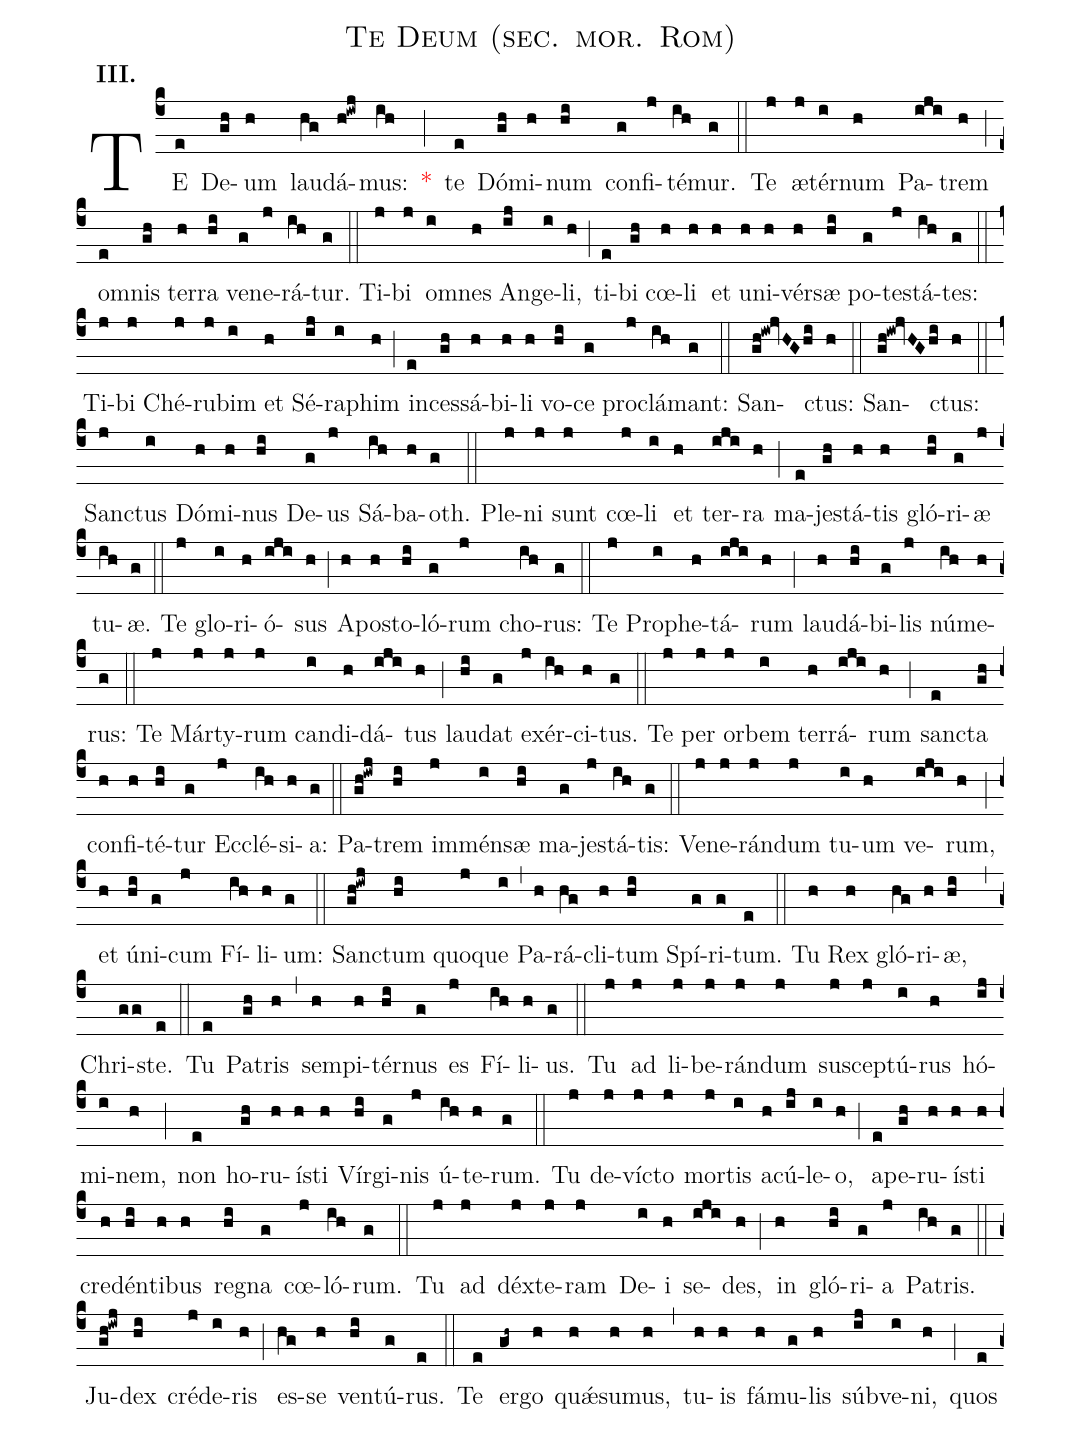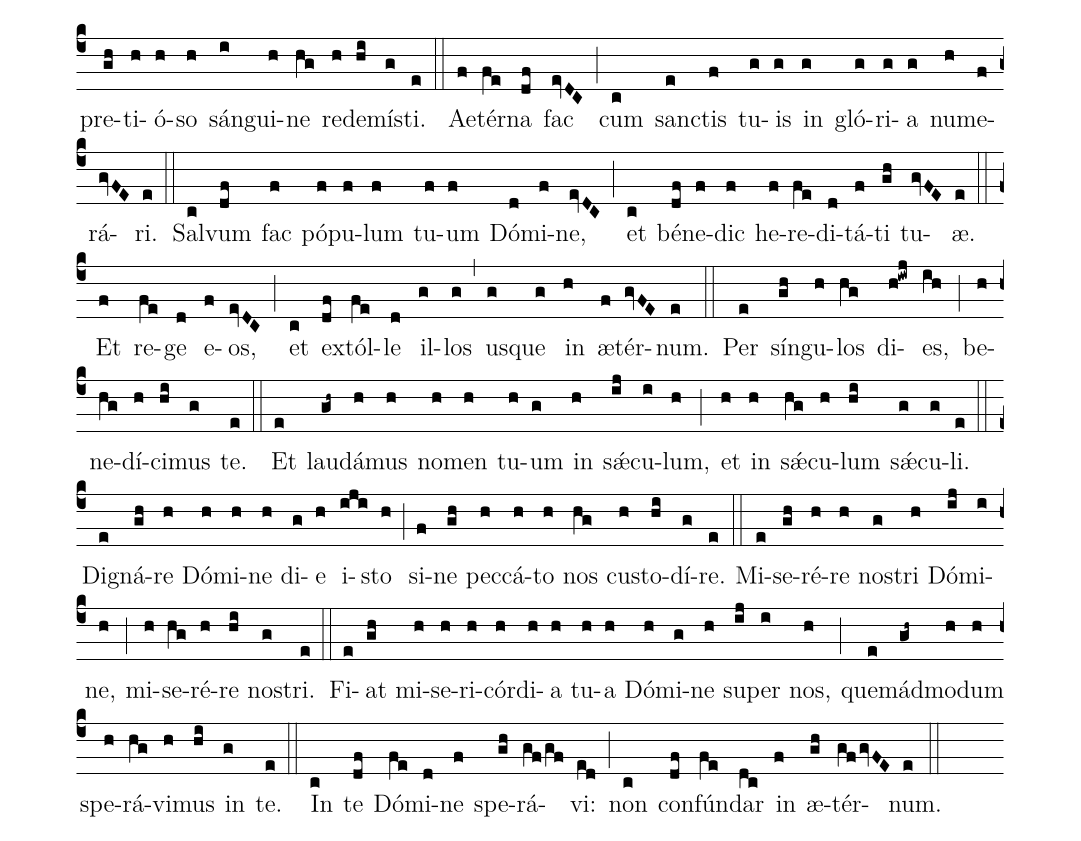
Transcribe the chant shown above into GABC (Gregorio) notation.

name:Te Deum (sec. mor. Rom);
mode:III.;
office-part:Hymn;
%%
(c4) TE(e) De(gh)um(h) lau(hg)dá(h!iwj)mus:(ih) <v>\red{*}</v>(;) te(e) Dó(gh)mi(h)num(hi) con(g)fi(j)té(ih)mur.(g) (::) Te(j) æ(j)tér(i)num(h) Pa(iji)trem(h) (;) o(e)mnis(gh) ter(h)ra(hi) ve(g)ne(j)rá(ih)tur.(g) (::) Ti(j)bi(j) o(i)mnes(h) An(ij)ge(i)li,(h) (;) ti(e)bi(gh) cœ(h)li(h) et(h) u(h)ni(h)vér(h)sæ(hi) po(g)te(j)stá(ih)tes:(g) (::) Ti(j)bi(j) Ché(j)ru(j)bim(i) et(h) Sé(ij)ra(i)phim(h) (;) in(e)ces(gh)sá(h)bi(h)li(h) vo(hi)ce(g) pro(j)clá(ih)mant:(g) (::) San(gh!iw!jvHGhi)ctus:(h) (::) San(gh!iw!jvHGhi)ctus:(h) (::) San(j)ctus(i) Dó(h)mi(h)nus(hi) De(g)us(j) Sá(ih)ba(h)oth.(g) (::) Ple(j)ni(j) sunt(j) cœ(j)li(i) et(h) ter(iji)ra(h) (;) ma(e)je(gh)stá(h)tis(h) gló(hi)ri(g)æ(j) tu(ih)æ.(g) (::) Te(j) glo(i)ri(h)ó(iji)sus(h) (;) A(h)po(h)sto(hi)ló(g)rum(j) cho(ih)rus:(g) (::) Te(j) Pro(i)phe(h)tá(iji)rum(h) (;) lau(h)dá(hi)bi(g)lis(j) nú(ih)me(h)rus:(g) (::) Te(j) Már(j)ty(j)rum(j) can(i)di(h)dá(iji)tus(h) (;) lau(hi)dat(g) ex(j)ér(ih)ci(h)tus.(g) (::) Te(j) per(j) or(j)bem(i) ter(h)rá(iji)rum(h) (;) san(e)cta(gh) con(h)fi(h)té(hi)tur(g) Ec(j)clé(ih)si(h)a:(g) (::) Pa(gh!iwj)trem(hi) im(j)mén(i)sæ(hi) ma(g)je(j)stá(ih)tis:(g) (::) Ve(j)ne(j)rán(j)dum(j) tu(i)um(h) ve(iji)rum,(h) (;) et(h) ú(hi)ni(g)cum(j) Fí(ih)li(h)um:(g) (::) San(gh!iwj)ctum(hi) quo(j)que(i) (,) Pa(h)rá(hg)cli(h)tum(hi) Spí(g)ri(g)tum.(e) (::) Tu(h) Rex(h) gló(hg)ri(h)æ,(hi) (,) Chri(gg)ste.(e) (::) Tu(e) Pa(gh)tris(h) (,) sem(h)pi(h)tér(hi)nus(g) es(j) Fí(ih)li(h)us.(g) (::) Tu(j) ad(j) li(j)be(j)rán(j)dum(j) su(j)sce(j)ptú(i)rus(h) hó(ij)mi(i)nem,(h) (;) non(e) ho(gh)ru(h)í(h)sti(h) Vír(hi)gi(g)nis(j) ú(ih)te(h)rum.(g) (::) Tu(j) de(j)ví(j)cto(j) mor(j)tis(i) a(h)cú(ij)le(i)o,(h) (;) a(e)pe(gh)ru(h)í(h)sti(h) cre(h)dén(hi)ti(h)bus(h) re(hi)gna(g) cœ(j)ló(ih)rum.(g) (::) Tu(j) ad(j) déx(j)te(j)ram(j) De(i)i(h) se(iji)des,(h) (;) in(h) gló(hi)ri(g)a(j) Pa(ih)tris.(g) (::) Ju(gh!iwj)dex(hi) cré(j)de(i)ris(h) (;) es(hg)se(h) ven(hi)tú(g)rus.(e) (::) Te(e) er(gh~)go(h) qu<sp>'ae</sp>(h)su(h)mus,(h) (,) tu(h)is(h) fá(h)mu(g)lis(h) súb(ij)ve(i)ni,(h) (;) quos(e) pre(gh)ti(h)ó(h)so(h) sán(i)gui(h)ne(hg) re(h)de(hi)mí(g)sti.(e) (::) Ae(f)tér(fe)na(df) fac(evDC) (;) cum(c) san(e)ctis(f) tu(g)is(g) in(g) gló(g)ri(g)a(g) nu(h)me(f)rá(gvFE)ri.(e) (::) Sal(c)vum(df) fac(f) pó(f)pu(f)lum(f) tu(f)um(f) Dó(d)mi(f)ne,(evDC) (;) et(c) bé(df)ne(f)dic(f) he(f)re(fe)di(d)tá(f)ti(gh) tu(gvFE)æ.(e) (::) Et(f) re(fe)ge(d) e(f)os,(evDC) (;) et(c) ex(df)tól(fe)le(d) il(g)los(g) (,) us(g)que(g) in(h) æ(f)tér(gvFE)num.(e) (::) Per(e) sín(gh)gu(h)los(hg) di(h!iwj)es,(ih) (;) be(h)ne(hg)dí(h)ci(hi)mus(g) te.(e) (::) Et(e) lau(gh~)dá(h)mus(h) no(h)men(h) tu(h)um(g) in(h) s<sp>'ae</sp>(ij)cu(i)lum,(h) (;) et(h) in(h) s<sp>'ae</sp>(hg)cu(h)lum(hi) s<sp>'ae</sp>(g)cu(g)li.(e) (::) Di(e)gná(gh)re(h) Dó(h)mi(h)ne(h) di(g)e(h) i(iji)sto(h) (;) si(f)ne(gh) pec(h)cá(h)to(h) nos(hg) cu(h)sto(hi)dí(g)re.(e) (::) Mi(e)se(gh)ré(h)re(h) no(g)stri(h) Dó(ij)mi(i)ne,(h) (;) mi(h)se(hg)ré(h)re(hi) no(g)stri.(e) (::) Fi(e)at(gh) mi(h)se(h)ri(h)cór(h)di(h)a(h) tu(h)a(h) Dó(h)mi(g)ne(h) su(ij)per(i) nos,(h) (;) que(e)mád(gh~)mo(h)dum(h) spe(h)rá(hg)vi(h)mus(hi) in(g) te.(e) (::) In(c) te(df) Dó(fe)mi(d)ne(f) spe(gh)rá(gf/gf)vi:(ed) (;) non(c) con(df)fún(fe)dar(dc) in(f) æ(gh)tér(gfgvFE)num.(e) (::)
